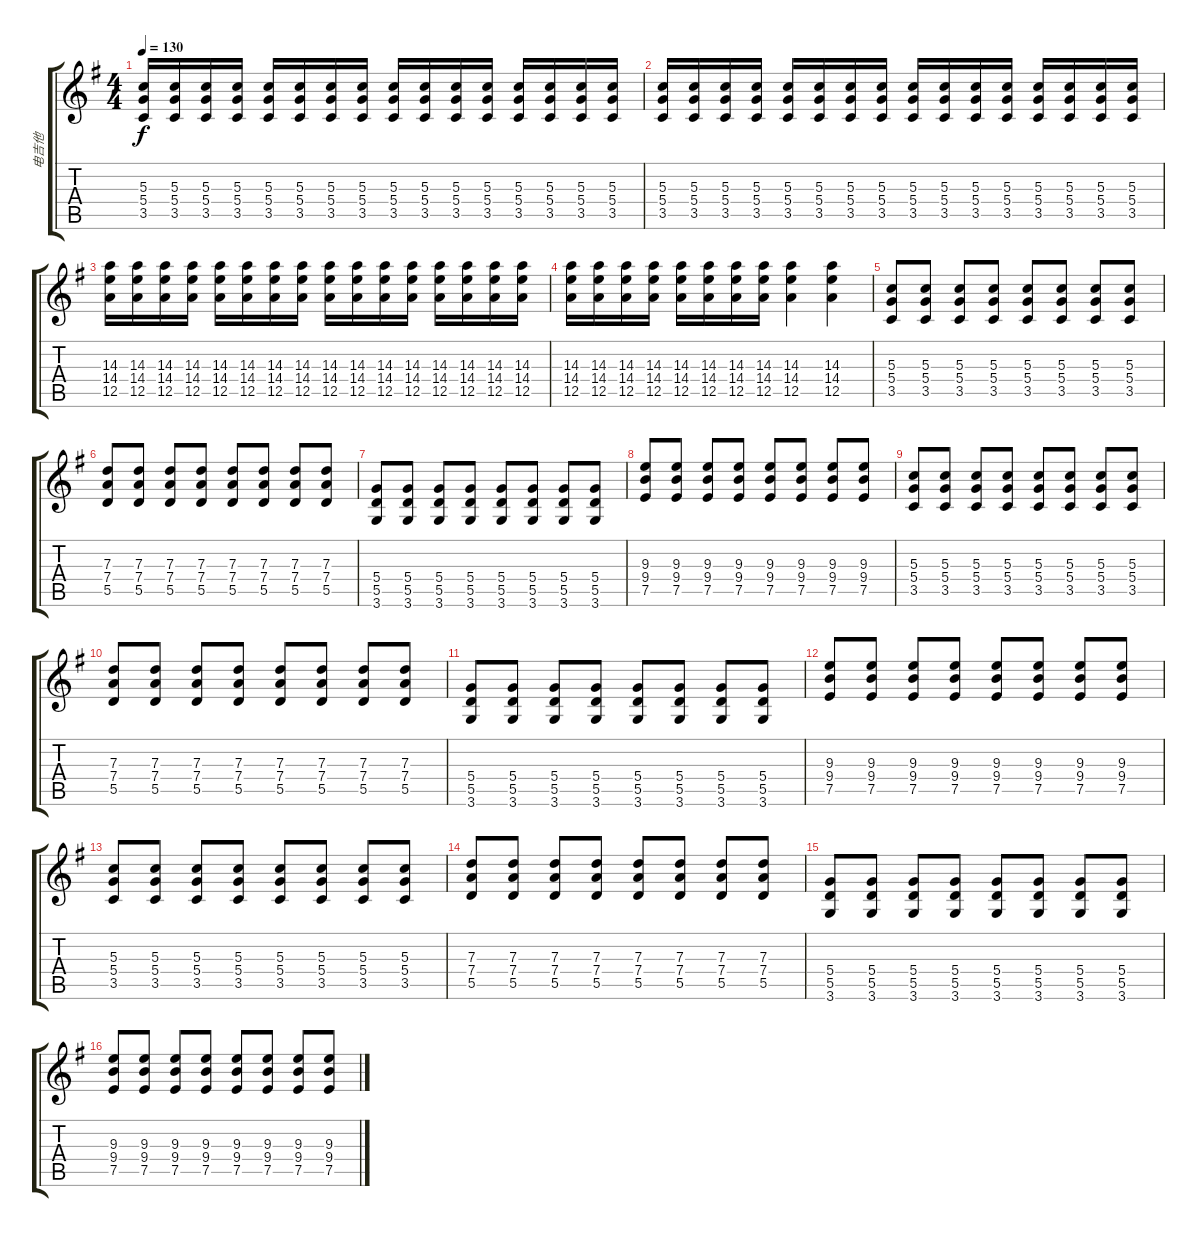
\track ("电吉他" "电吉他") {instrument overdrivenguitar}
\staff {score tabs}
\tuning (E4 B3 G3 D3 A2 E2) {hide}
\ts (4 4)
\tempo 130
\clef g2
\ks g
(5.3 5.4 3.5).16{dy f} (5.3 5.4 3.5).16 (5.3 5.4 3.5).16 (5.3 5.4 3.5).16 (5.3 5.4 3.5).16 (5.3 5.4 3.5).16 (5.3 5.4 3.5).16 (5.3 5.4 3.5).16 (5.3 5.4 3.5).16 (5.3 5.4 3.5).16 (5.3 5.4 3.5).16 (5.3 5.4 3.5).16 (5.3 5.4 3.5).16 (5.3 5.4 3.5).16 (5.3 5.4 3.5).16 (5.3 5.4 3.5).16 |
(5.3 5.4 3.5).16 (5.3 5.4 3.5).16 (5.3 5.4 3.5).16 (5.3 5.4 3.5).16 (5.3 5.4 3.5).16 (5.3 5.4 3.5).16 (5.3 5.4 3.5).16 (5.3 5.4 3.5).16 (5.3 5.4 3.5).16 (5.3 5.4 3.5).16 (5.3 5.4 3.5).16 (5.3 5.4 3.5).16 (5.3 5.4 3.5).16 (5.3 5.4 3.5).16 (5.3 5.4 3.5).16 (5.3 5.4 3.5).16 |
(14.3 14.4 12.5).16 (14.3 14.4 12.5).16 (14.3 14.4 12.5).16 (14.3 14.4 12.5).16 (14.3 14.4 12.5).16 (14.3 14.4 12.5).16 (14.3 14.4 12.5).16 (14.3 14.4 12.5).16 (14.3 14.4 12.5).16 (14.3 14.4 12.5).16 (14.3 14.4 12.5).16 (14.3 14.4 12.5).16 (14.3 14.4 12.5).16 (14.3 14.4 12.5).16 (14.3 14.4 12.5).16 (14.3 14.4 12.5).16 |
(14.3 14.4 12.5).16 (14.3 14.4 12.5).16 (14.3 14.4 12.5).16 (14.3 14.4 12.5).16 (14.3 14.4 12.5).16 (14.3 14.4 12.5).16 (14.3 14.4 12.5).16 (14.3 14.4 12.5).16 (14.3 14.4 12.5).4 (14.3 14.4 12.5).4 |
(5.3 5.4 3.5).8 (5.3 5.4 3.5).8 (5.3 5.4 3.5).8 (5.3 5.4 3.5).8 (5.3 5.4 3.5).8 (5.3 5.4 3.5).8 (5.3 5.4 3.5).8 (5.3 5.4 3.5).8 |
(7.3 7.4 5.5).8 (7.3 7.4 5.5).8 (7.3 7.4 5.5).8 (7.3 7.4 5.5).8 (7.3 7.4 5.5).8 (7.3 7.4 5.5).8 (7.3 7.4 5.5).8 (7.3 7.4 5.5).8 |
(5.4 5.5 3.6).8 (5.4 5.5 3.6).8 (5.4 5.5 3.6).8 (5.4 5.5 3.6).8 (5.4 5.5 3.6).8 (5.4 5.5 3.6).8 (5.4 5.5 3.6).8 (5.4 5.5 3.6).8 |
(9.3 9.4 7.5).8 (9.3 9.4 7.5).8 (9.3 9.4 7.5).8 (9.3 9.4 7.5).8 (9.3 9.4 7.5).8 (9.3 9.4 7.5).8 (9.3 9.4 7.5).8 (9.3 9.4 7.5).8 |
(5.3 5.4 3.5).8 (5.3 5.4 3.5).8 (5.3 5.4 3.5).8 (5.3 5.4 3.5).8 (5.3 5.4 3.5).8 (5.3 5.4 3.5).8 (5.3 5.4 3.5).8 (5.3 5.4 3.5).8 |
(7.3 7.4 5.5).8 (7.3 7.4 5.5).8 (7.3 7.4 5.5).8 (7.3 7.4 5.5).8 (7.3 7.4 5.5).8 (7.3 7.4 5.5).8 (7.3 7.4 5.5).8 (7.3 7.4 5.5).8 |
(5.4 5.5 3.6).8 (5.4 5.5 3.6).8 (5.4 5.5 3.6).8 (5.4 5.5 3.6).8 (5.4 5.5 3.6).8 (5.4 5.5 3.6).8 (5.4 5.5 3.6).8 (5.4 5.5 3.6).8 |
(9.3 9.4 7.5).8 (9.3 9.4 7.5).8 (9.3 9.4 7.5).8 (9.3 9.4 7.5).8 (9.3 9.4 7.5).8 (9.3 9.4 7.5).8 (9.3 9.4 7.5).8 (9.3 9.4 7.5).8 |
(5.3 5.4 3.5).8 (5.3 5.4 3.5).8 (5.3 5.4 3.5).8 (5.3 5.4 3.5).8 (5.3 5.4 3.5).8 (5.3 5.4 3.5).8 (5.3 5.4 3.5).8 (5.3 5.4 3.5).8 |
(7.3 7.4 5.5).8 (7.3 7.4 5.5).8 (7.3 7.4 5.5).8 (7.3 7.4 5.5).8 (7.3 7.4 5.5).8 (7.3 7.4 5.5).8 (7.3 7.4 5.5).8 (7.3 7.4 5.5).8 |
(5.4 5.5 3.6).8 (5.4 5.5 3.6).8 (5.4 5.5 3.6).8 (5.4 5.5 3.6).8 (5.4 5.5 3.6).8 (5.4 5.5 3.6).8 (5.4 5.5 3.6).8 (5.4 5.5 3.6).8 |
(9.3 9.4 7.5).8 (9.3 9.4 7.5).8 (9.3 9.4 7.5).8 (9.3 9.4 7.5).8 (9.3 9.4 7.5).8 (9.3 9.4 7.5).8 (9.3 9.4 7.5).8 (9.3 9.4 7.5).8
